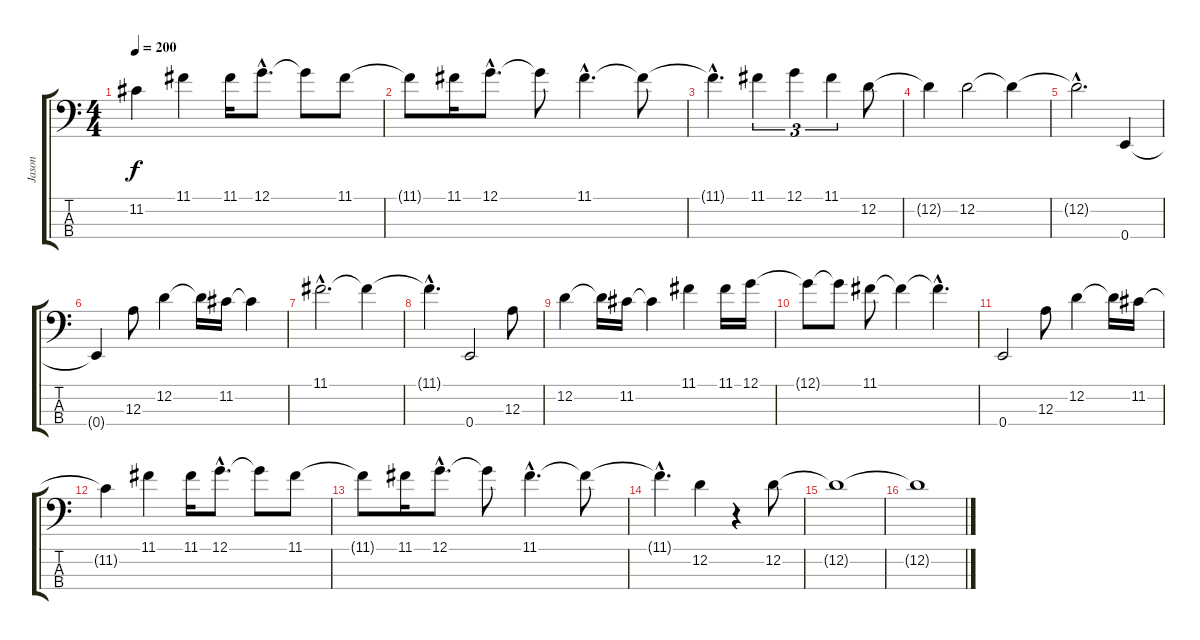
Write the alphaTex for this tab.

\track ("Jason" "Jason") {instrument electricbasspick}
\staff {score tabs}
\tuning (G2 D2 A1 E1) {hide}
\ts (4 4)
\tempo 200
\clef f4
\ks c
11.2{t}.4{dy f} 11.1.4 11.1.16 12.1{hac}.8{d} 12.1{t}.8 11.1.8 |
11.1{t}.8 11.1.16 12.1{hac}.8{d} 12.1{t}.8 11.1{hac}.4{d} 11.1{t}.8 |
11.1{hac t}.4{d} 11.1.4{tu (3 2)} 12.1.4{tu (3 2)} 11.1.4{tu (3 2)} 12.2.8 |
12.2{t}.4 12.2.2 12.2{t}.4 |
12.2{hac t}.2{d} 0.4.4 |
0.4{t}.4 12.3.8 12.2.4 12.2{t}.16 11.2.16 11.2{t}.4 |
11.1{hac}.2{d} 11.1{t}.4 |
11.1{hac t}.4{d} 0.4.2 12.3.8 |
12.2.4 12.2{t}.16 11.2.16 11.2{t}.4 11.1.4 11.1.16 12.1.16 |
12.1{t}.8 12.1{t}.8 11.1.8 11.1{t}.4 11.1{hac t}.4{d} |
0.4.2 12.3.8 12.2.4 12.2{t}.16 11.2.16 |
11.2{t}.4 11.1.4 11.1.16 12.1{hac}.8{d} 12.1{t}.8 11.1.8 |
11.1{t}.8 11.1.16 12.1{hac}.8{d} 12.1{t}.8 11.1{hac}.4{d} 11.1{t}.8 |
11.1{hac t}.4{d} 12.2.4 r.4 12.2.8 |
12.2{t}.1 |
12.2{t}.1
